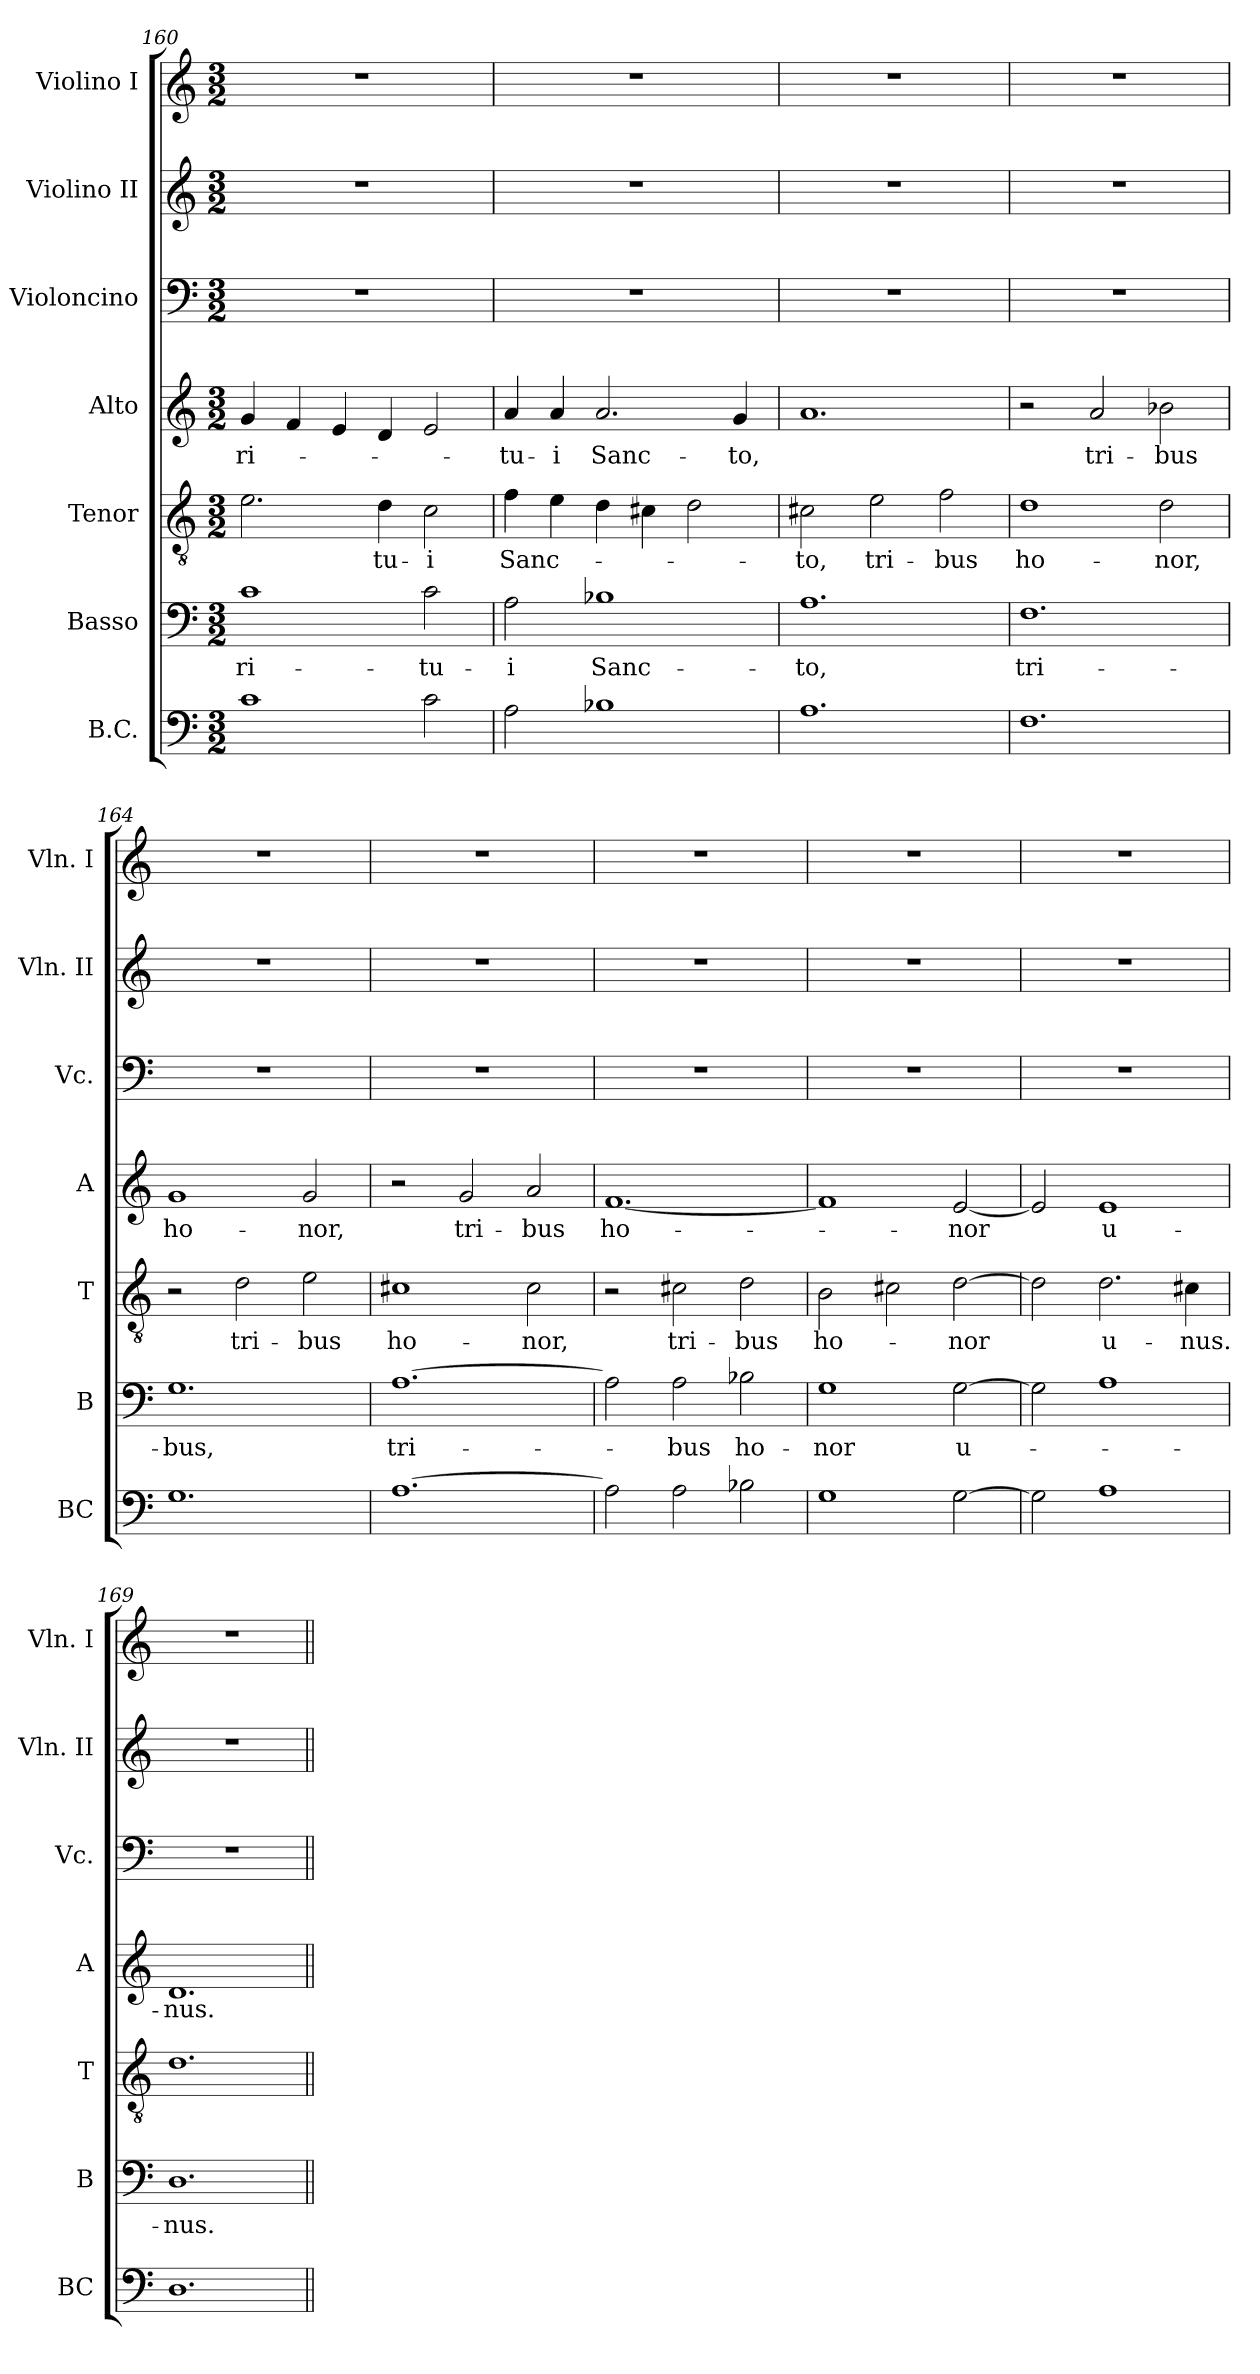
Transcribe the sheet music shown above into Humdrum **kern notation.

**kern	**kern	**text	**kern	**text	**kern	**text	**kern	**kern	**kern
*part7	*part6	*part6	*part5	*part5	*part4	*part4	*part3	*part2	*part1
*staff7	*staff6	*staff6	*staff5	*staff5	*staff4	*staff4	*staff3	*staff2	*staff1
*I"B.C.	*I"Basso	*	*I"Tenor	*	*I"Alto	*	*I"Violoncino	*I"Violino II	*I"Violino I
*I'BC	*I'B	*	*I'T	*	*I'A	*	*I'Vc.	*I'Vln. II	*I'Vln. I
!!LO:PB:g=z
*clefF4	*clefF4	*	*clefGv2	*	*clefG2	*	*clefF4	*clefG2	*clefG2
*k[]	*k[]	*	*k[]	*	*k[]	*	*k[]	*k[]	*k[]
*C:	*C:	*	*C:	*	*C:	*	*C:	*C:	*C:
*M3/2	*M3/2	*	*M3/2	*	*M3/2	*	*M3/2	*M3/2	*M3/2
=160	=160	=160	=160	=160	=160	=160	=160	=160	=160
!	!	!LO:LY:b	!	!	!	!LO:LY:b	!	!	!
1c	1c	-ri-	2.e\	.	4g/	-ri-	1.r	1.r	1.r
.	.	.	.	.	4f/	.	.	.	.
.	.	.	.	.	4e/	.	.	.	.
!	!	!	!	!LO:LY:b	!	!	!	!	!
.	.	.	4d\	-tu-	4d/	.	.	.	.
!	!	!LO:LY:b	!	!LO:LY:b	!	!	!	!	!
2c\	2c\	-tu-	2c\	-i	2e/	.	.	.	.
=161	=161	=161	=161	=161	=161	=161	=161	=161	=161
!	!	!LO:LY:b	!	!LO:LY:b	!	!LO:LY:b	!	!	!
2A\	2A\	-i	4f\	Sanc-	4a/	-tu-	1.r	1.r	1.r
!	!	!	!	!	!	!LO:LY:b	!	!	!
.	.	.	4e\	.	4a/	-i	.	.	.
!	!	!LO:LY:b	!	!	!	!LO:LY:b	!	!	!
1B-X	1B-X	Sanc-	4d\	.	2.a/	Sanc-	.	.	.
.	.	.	4c#X\	.	.	.	.	.	.
.	.	.	2d\	.	.	.	.	.	.
!	!	!	!	!	!	!LO:LY:b	!	!	!
.	.	.	.	.	4g/	-to,	.	.	.
=162	=162	=162	=162	=162	=162	=162	=162	=162	=162
!	!	!LO:LY:b	!	!LO:LY:b	!	!	!	!	!
1.A	1.A	-to,	2c#X\	-to,	1.a	.	1.r	1.r	1.r
!	!	!	!	!LO:LY:b	!	!	!	!	!
.	.	.	2e\	tri-	.	.	.	.	.
!	!	!	!	!LO:LY:b	!	!	!	!	!
.	.	.	2f\	-bus	.	.	.	.	.
=163	=163	=163	=163	=163	=163	=163	=163	=163	=163
!	!	!LO:LY:b	!	!LO:LY:b	!	!	!	!	!
1.F	1.F	tri-	1d	ho-	2r	.	1.r	1.r	1.r
!	!	!	!	!	!	!LO:LY:b	!	!	!
.	.	.	.	.	2a/	tri-	.	.	.
!	!	!	!	!LO:LY:b	!	!LO:LY:b	!	!	!
.	.	.	2d\	-nor,	2b-X\	-bus	.	.	.
=164	=164	=164	=164	=164	=164	=164	=164	=164	=164
!	!	!LO:LY:b	!	!	!	!LO:LY:b	!	!	!
1.G	1.G	-bus,	2r	.	1g	ho-	1.r	1.r	1.r
!	!	!	!	!LO:LY:b	!	!	!	!	!
.	.	.	2d\	tri-	.	.	.	.	.
!	!	!	!	!LO:LY:b	!	!LO:LY:b	!	!	!
.	.	.	2e\	-bus	2g/	-nor,	.	.	.
=165	=165	=165	=165	=165	=165	=165	=165	=165	=165
!	!	!LO:LY:b	!	!LO:LY:b	!	!	!	!	!
[1.A	[1.A	tri-	1c#X	ho-	2r	.	1.r	1.r	1.r
!	!	!	!	!	!	!LO:LY:b	!	!	!
.	.	.	.	.	2g/	tri-	.	.	.
!	!	!	!	!LO:LY:b	!	!LO:LY:b	!	!	!
.	.	.	2c#\	-nor,	2a/	-bus	.	.	.
!!LO:LB:g=z
=166	=166	=166	=166	=166	=166	=166	=166	=166	=166
!	!	!	!	!	!	!LO:LY:b	!	!	!
2A\]	2A\]	.	2r	.	[1.f	ho-	1.r	1.r	1.r
!	!	!LO:LY:b	!	!LO:LY:b	!	!	!	!	!
2A\	2A\	-bus	2c#X\	tri-	.	.	.	.	.
!	!	!LO:LY:b	!	!LO:LY:b	!	!	!	!	!
2B-X\	2B-X\	ho-	2d\	-bus	.	.	.	.	.
=167	=167	=167	=167	=167	=167	=167	=167	=167	=167
!	!	!LO:LY:b	!	!LO:LY:b	!	!	!	!	!
1G	1G	-nor	2B\	ho-	1f]	.	1.r	1.r	1.r
.	.	.	2c#X\	.	.	.	.	.	.
!	!	!LO:LY:b	!	!LO:LY:b	!	!LO:LY:b	!	!	!
[2G\	[2G\	u-	[2d\	-nor	[2e/	-nor	.	.	.
=168	=168	=168	=168	=168	=168	=168	=168	=168	=168
2G\]	2G\]	.	2d\]	.	2e/]	.	1.r	1.r	1.r
!	!	!	!	!LO:LY:b	!	!LO:LY:b	!	!	!
1A	1A	.	2.d\	u-	1e	u-	.	.	.
!	!	!	!	!LO:LY:b	!	!	!	!	!
.	.	.	4c#X\	-nus.	.	.	.	.	.
=169	=169	=169	=169	=169	=169	=169	=169	=169	=169
!	!	!LO:LY:b	!	!	!	!LO:LY:b	!	!	!
1.D	1.D	-nus.	1.d	.	1.d	-nus.	1.r	1.r	1.r
=||	=||	=||	=||	=||	=||	=||	=||	=||	=||
*-	*-	*-	*-	*-	*-	*-	*-	*-	*-
